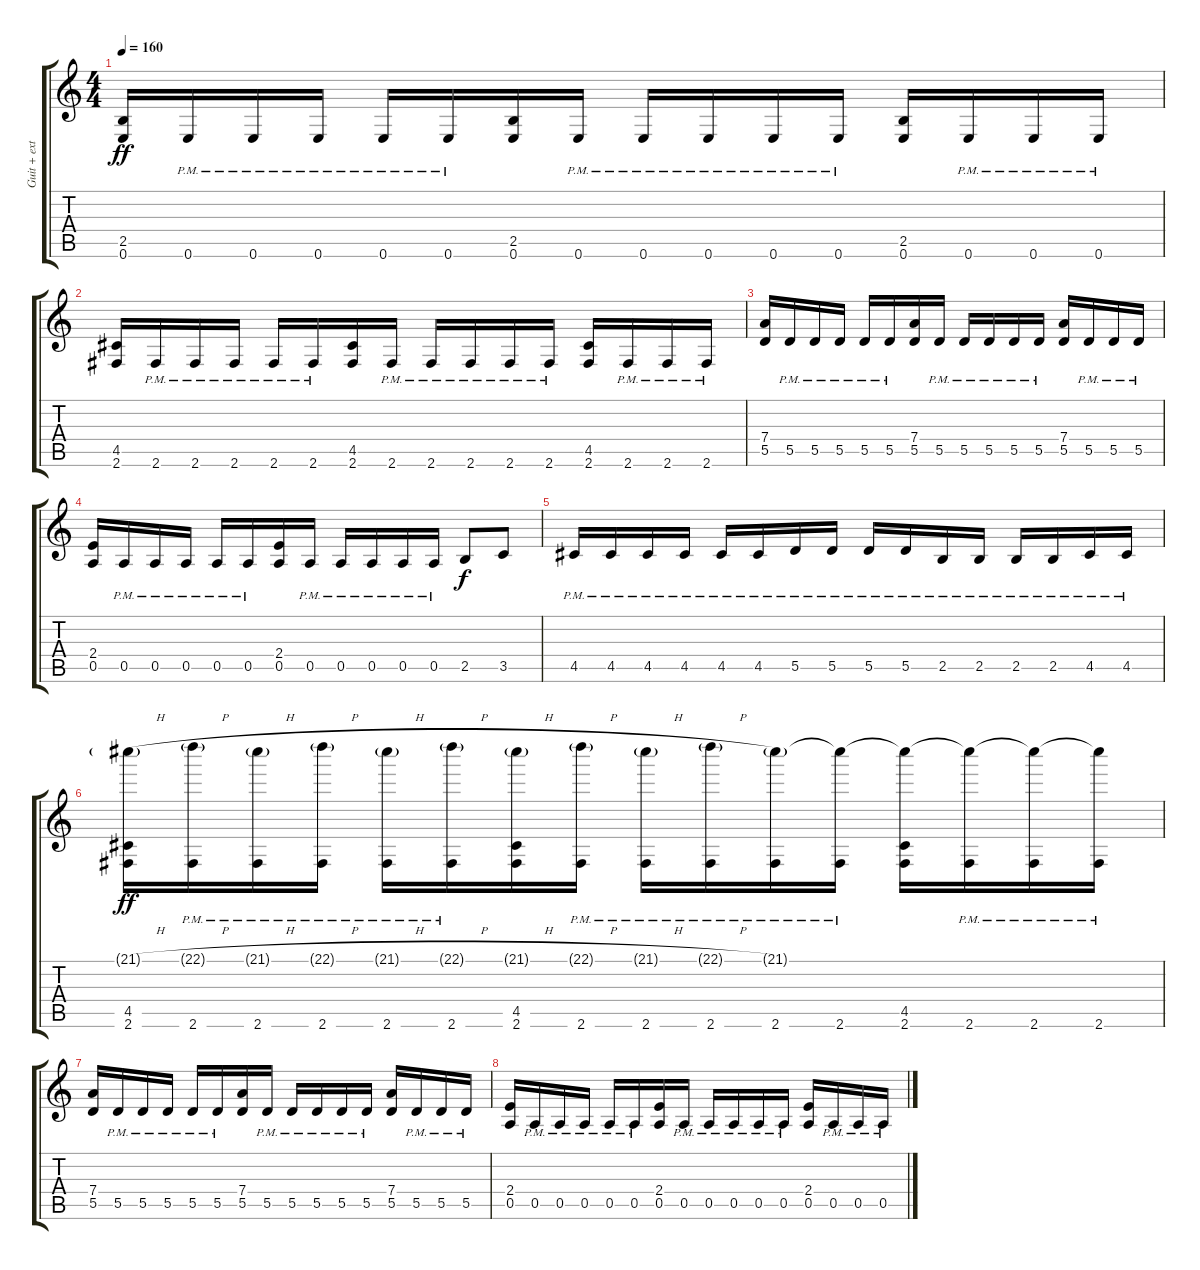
\track ("Guit + extra" "Guit + ext") {instrument distortionguitar}
\staff {score tabs}
\tuning (E4 B3 G3 D3 A2 E2) {hide}
\ts (4 4)
\tempo 160
\clef g2
\ks c
(2.5 0.6).16{dy ff} 0.6{pm}.16 0.6{pm}.16 0.6{pm}.16 0.6{pm}.16 0.6{pm}.16 (2.5 0.6).16 0.6{pm}.16 0.6{pm}.16 0.6{pm}.16 0.6{pm}.16 0.6{pm}.16 (2.5 0.6).16 0.6{pm}.16 0.6{pm}.16 0.6{pm}.16 |
(4.5 2.6).16 2.6{pm}.16 2.6{pm}.16 2.6{pm}.16 2.6{pm}.16 2.6{pm}.16 (4.5 2.6).16 2.6{pm}.16 2.6{pm}.16 2.6{pm}.16 2.6{pm}.16 2.6{pm}.16 (4.5 2.6).16 2.6{pm}.16 2.6{pm}.16 2.6{pm}.16 |
(7.4 5.5).16 5.5{pm}.16 5.5{pm}.16 5.5{pm}.16 5.5{pm}.16 5.5{pm}.16 (7.4 5.5).16 5.5{pm}.16 5.5{pm}.16 5.5{pm}.16 5.5{pm}.16 5.5{pm}.16 (7.4 5.5).16 5.5{pm}.16 5.5{pm}.16 5.5{pm}.16 |
(2.4 0.5).16 0.5{pm}.16 0.5{pm}.16 0.5{pm}.16 0.5{pm}.16 0.5{pm}.16 (2.4 0.5).16 0.5{pm}.16 0.5{pm}.16 0.5{pm}.16 0.5{pm}.16 0.5{pm}.16 2.5.8{dy f} 3.5.8 |
4.5{pm}.16 4.5{pm}.16 4.5{pm}.16 4.5{pm}.16 4.5{pm}.16 4.5{pm}.16 5.5{pm}.16 5.5{pm}.16 5.5{pm}.16 5.5{pm}.16 2.5{pm}.16 2.5{pm}.16 2.5{pm}.16 2.5{pm}.16 4.5{pm}.16 4.5{pm}.16 |
(21.1{h g} 4.5 2.6).16{dy ff} (22.1{h g} 2.6{pm}).16 (21.1{h g} 2.6{pm}).16 (22.1{h g} 2.6{pm}).16 (21.1{h g} 2.6{pm}).16 (22.1{h g} 2.6{pm}).16 (21.1{h g} 4.5 2.6).16 (22.1{h g} 2.6{pm}).16 (21.1{h g} 2.6{pm}).16 (22.1{h g} 2.6{pm}).16 (21.1{g} 2.6{pm}).16 (21.1{t} 2.6{pm}).16 (21.1{t} 4.5 2.6).16 (21.1{t} 2.6{pm}).16 (21.1{t} 2.6{pm}).16 (21.1{t} 2.6{pm}).16 |
(7.4 5.5).16 5.5{pm}.16 5.5{pm}.16 5.5{pm}.16 5.5{pm}.16 5.5{pm}.16 (7.4 5.5).16 5.5{pm}.16 5.5{pm}.16 5.5{pm}.16 5.5{pm}.16 5.5{pm}.16 (7.4 5.5).16 5.5{pm}.16 5.5{pm}.16 5.5{pm}.16 |
(2.4 0.5).16 0.5{pm}.16 0.5{pm}.16 0.5{pm}.16 0.5{pm}.16 0.5{pm}.16 (2.4 0.5).16 0.5{pm}.16 0.5{pm}.16 0.5{pm}.16 0.5{pm}.16 0.5{pm}.16 (2.4 0.5).16 0.5{pm}.16 0.5{pm}.16 0.5{pm}.16
